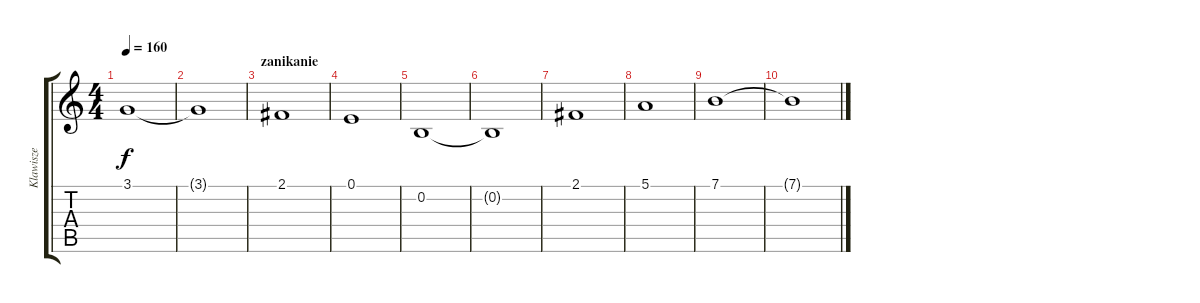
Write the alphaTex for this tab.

\track ("Klawisze" "Klawisze") {instrument stringensemble1}
\staff {score tabs}
\tuning (E4 B3 G3 D3 A2 E2) {hide}
\ts (4 4)
\tempo 160
\clef g2
\ks c
3.1{t}.1{dy f} |
3.1{t}.1 |
\section ("" "zanikanie")
2.1.1 |
0.1.1 |
0.2.1 |
0.2{t}.1 |
2.1.1 |
5.1.1 |
7.1.1 |
7.1{t}.1
